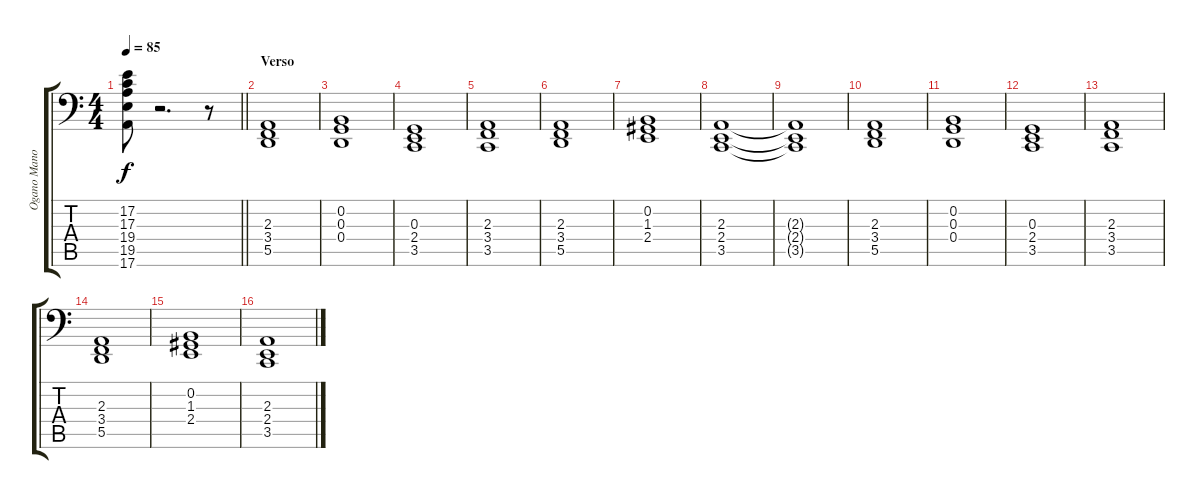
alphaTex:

\track ("Ogano Mano Izq" "Ogano Mano") {instrument drawbarorgan}
\staff {score tabs}
\tuning (E3 B2 G2 D2 A1 E1) {hide}
\ts (4 4)
\tempo 85
\clef f4
\barLineRight lightlight
\ks c
(17.2 17.3 19.4 19.5 17.6).8{dy f} r.2{d} r.8 |
\section ("" "Verso")
(2.3 3.4 5.5).1{volume 13} |
(0.2 0.3 0.4).1 |
(0.3 2.4 3.5).1 |
(2.3 3.4 3.5).1 |
(2.3 3.4 5.5).1 |
(0.2 1.3 2.4).1 |
(2.3 2.4 3.5).1 |
(2.3{t} 2.4{t} 3.5{t}).1 |
(2.3 3.4 5.5).1 |
(0.2 0.3 0.4).1 |
(0.3 2.4 3.5).1 |
(2.3 3.4 3.5).1 |
(2.3 3.4 5.5).1 |
(0.2 1.3 2.4).1 |
(2.3 2.4 3.5).1
